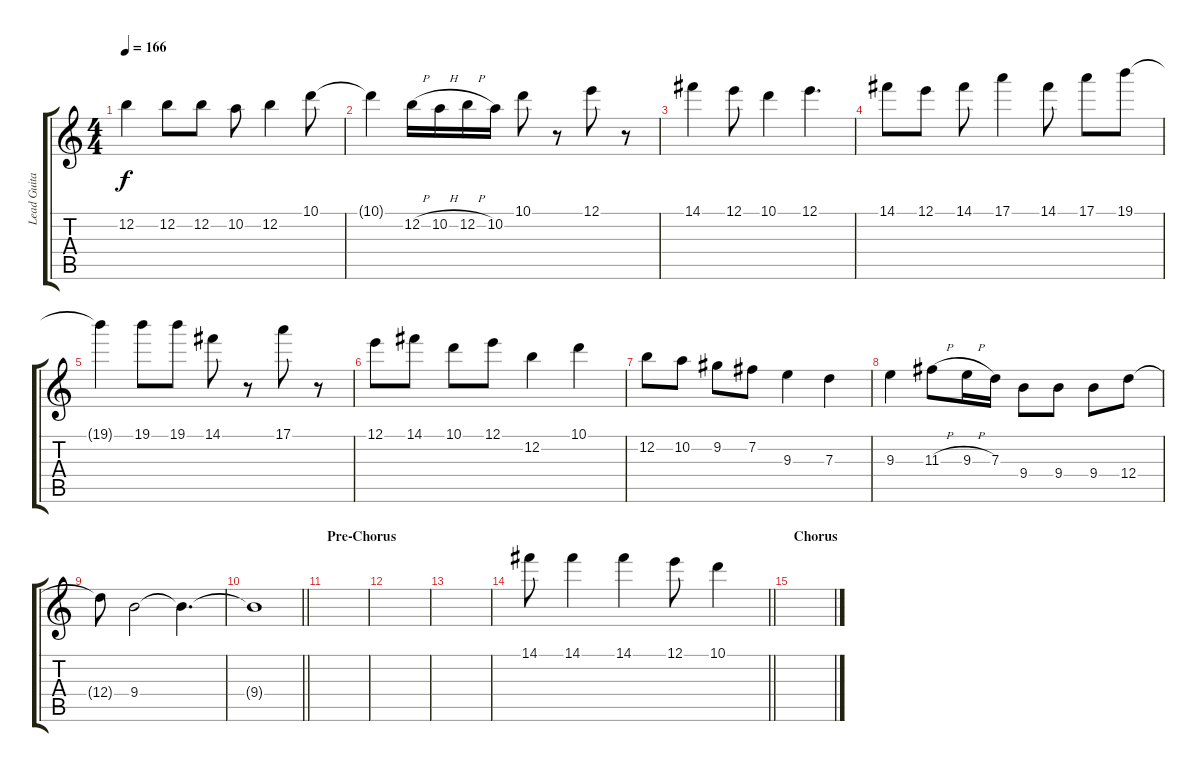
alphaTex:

\track ("Lead Guitar" "Lead Guita") {instrument distortionguitar}
\staff {score tabs}
\tuning (E4 B3 G3 D3 A2 D2) {hide}
\ts (4 4)
\tempo 166
\clef g2
\ks c
12.2{t}.4{dy f} 12.2.8 12.2.8 10.2.8 12.2.4 10.1.8 |
10.1{t}.4 12.2{h}.16 10.2{h}.16 12.2{h}.16 10.2.16 10.1.8 r.8 12.1.8 r.8 |
14.1.4 12.1.8 10.1.4 12.1.4{d} |
14.1.8 12.1.8 14.1.8 17.1.4 14.1.8 17.1.8 19.1.8 |
19.1{t}.4 19.1.8 19.1.8 14.1.8 r.8 17.1.8 r.8 |
12.1.8 14.1.8 10.1.8 12.1.8 12.2.4 10.1.4 |
12.2.8 10.2.8 9.2.8 7.2.8 9.3.4 7.3.4 |
9.3.4 11.3{h}.8 9.3{h}.16 7.3.16 9.4.8 9.4.8 9.4.8 12.4.8 |
12.4{t}.8 9.4.2 9.4{t}.4{d} |
\barLineRight lightlight
9.4{t}.1 |
\section ("" "Pre-Chorus")
|
|
|
\barLineRight lightlight
14.1.8 14.1.4 14.1.4 12.1.8 10.1.4 |
\section ("" "Chorus")
